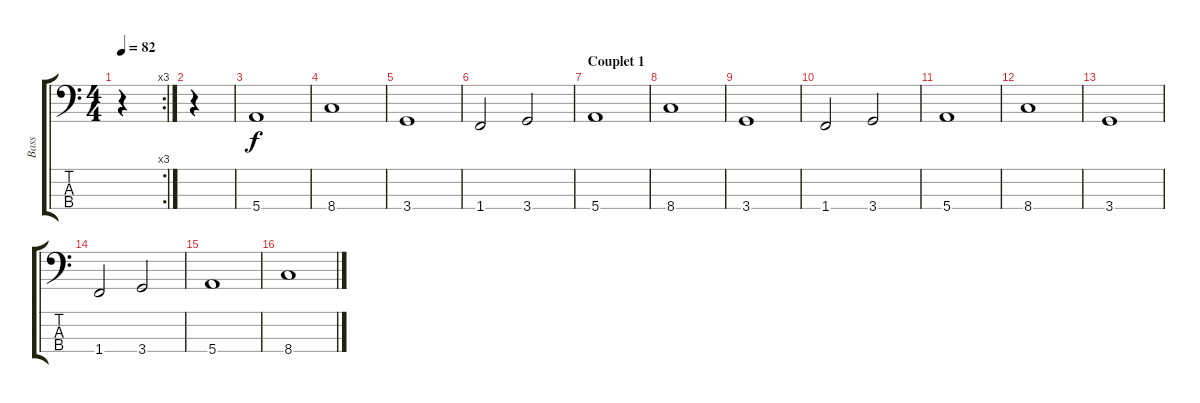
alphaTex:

\track ("Bass" "Bass") {instrument acousticbass}
\staff {score tabs}
\tuning (G2 D2 A1 E1) {hide}
\rc 3
\ts (4 4)
\tempo 82
\clef f4
\ks c
r.4{dy f instrument acousticbass} |
r.4 |
5.4.1 |
8.4.1 |
3.4.1 |
1.4.2 3.4.2 |
\section ("" "Couplet 1")
5.4.1 |
8.4.1 |
3.4.1 |
1.4.2 3.4.2 |
5.4.1 |
8.4.1 |
3.4.1 |
1.4.2 3.4.2 |
5.4.1 |
8.4.1
